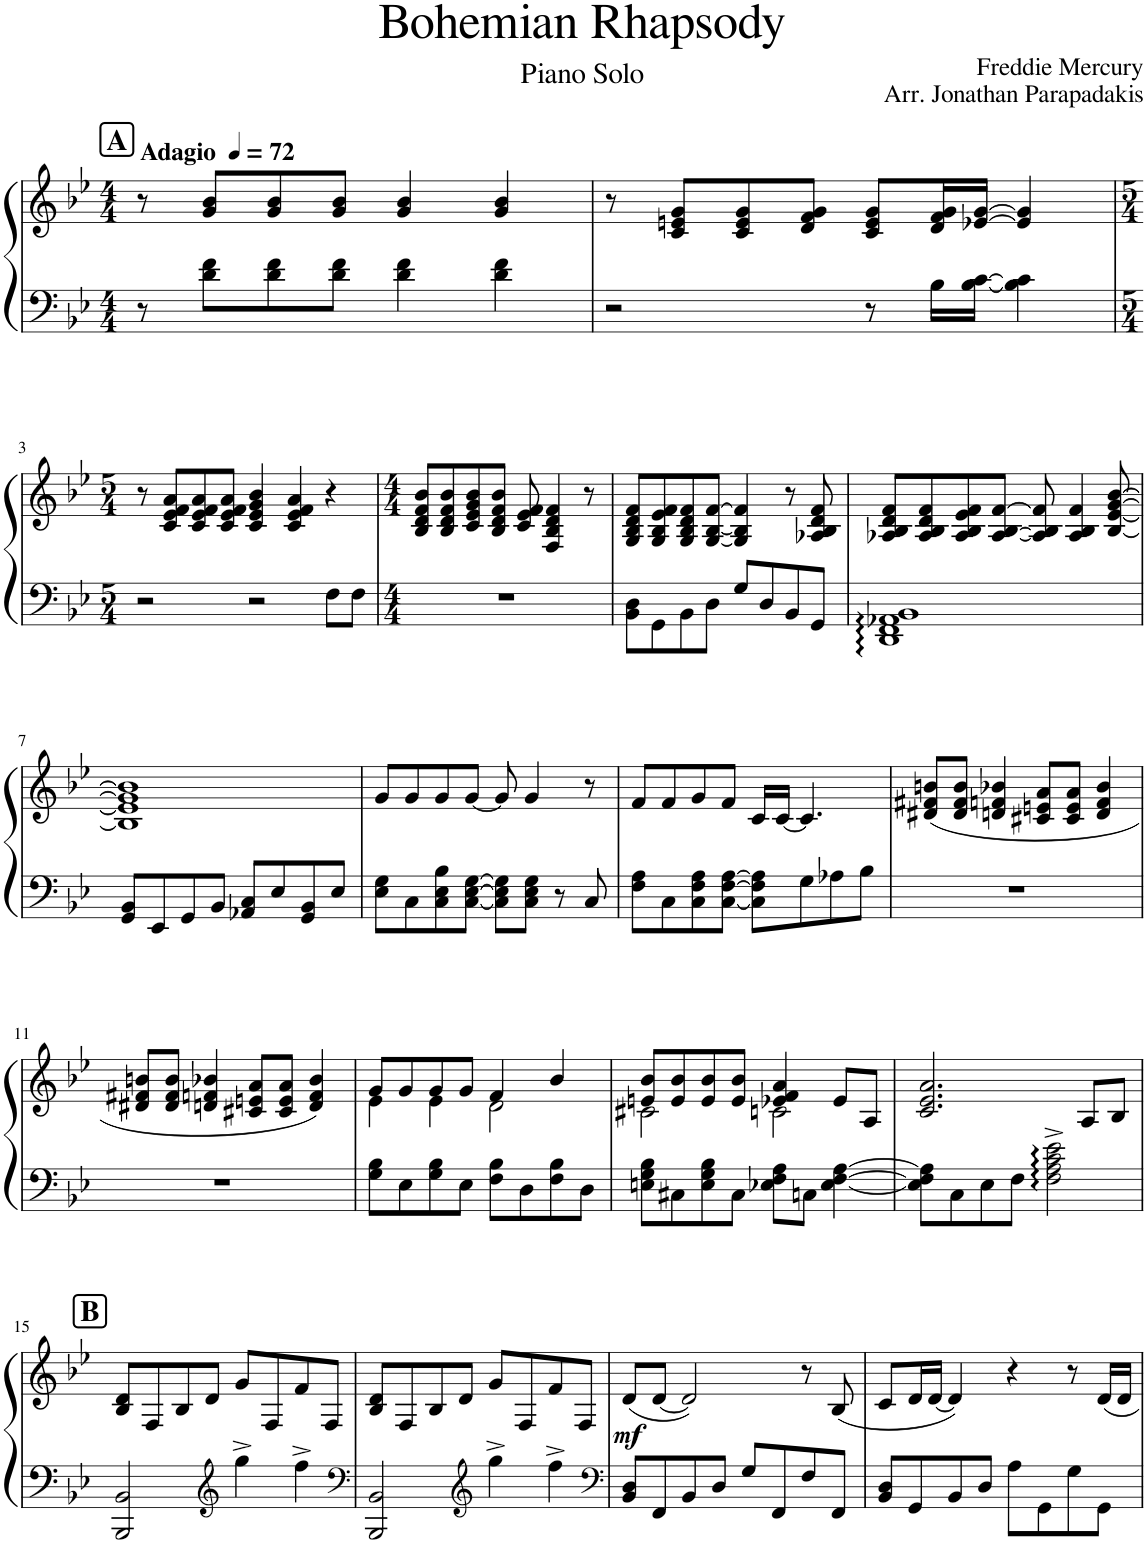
**kern	**kern	**dynam
*part1	*part1	*part1
*staff2	*staff1	*staff1/2
*I"Piano	*	*
*I'Pno.	*	*
*clefF4	*clefG2	*
*k[b-e-]	*k[b-e-]	*
*M4/4	*M4/4	*
*MM72	*MM72	*
!!LO:REH:place=s1:a:B:cj:fs=14:t=A
=1	=1	=1
!	!LO:TX:a:B:t=Adagio	!
8r	8r	.
8d\ 8f\L	8g/ 8b-/L	.
8d\ 8f\	8g/ 8b-/	.
8d\ 8f\J	8g/ 8b-/J	.
4d\ 4f\	4g/ 4b-/	.
4d\ 4f\	4g/ 4b-/	.
=2	=2	=2
2r	8r	.
.	8c/ 8en/ 8g/L	.
.	8c/ 8e/ 8g/	.
.	8d/ 8f/ 8g/J	.
8r	8c/ 8e/ 8g/L	.
16B-\LL	16d/ 16f/ 16g/L	.
[16B-\ [16c\JJ	[>16e-X/ [16g/JJ	.
4B-\] 4c\]	4e-/] 4g/]	.
!!LO:LB:g=z
=3	=3	=3
*M5/4	*M5/4	*
2r	8r	.
.	8c/ 8e-/ 8f/ 8a/L	.
.	8c/ 8e-/ 8f/ 8a/	.
.	8c/ 8e-/ 8f/ 8a/J	.
2r	4c/ 4e-/ 4g/ 4b-/	.
.	4c/ 4e-/ 4f/ 4a/	.
8F\L	4r	.
8F\J	.	.
=4	=4	=4
*M4/4	*M4/4	*
1r	8B-/ 8d/ 8f/ 8b-/L	.
.	8B-/ 8d/ 8f/ 8b-/	.
.	8c/ 8e-/ 8g/ 8b-/	.
.	8B-/ 8d/ 8f/ 8b-/J	.
.	8c/ 8e-/ 8f/	.
.	4F/ 4B-/ 4d/ 4f/	.
.	8r	.
=5	=5	=5
8BB-\ 8D\L	8G/ 8B-/ 8d/ 8f/L	.
8GG\	8G/ 8B-/ 8e-/ 8f/	.
8BB-\	8G/ 8B-/ 8d/ 8f/	.
8D\J	[8G/ [8B-/ [8f/J	.
8G/L	4G/] 4B-/] 4f/]	.
8D/	.	.
8BB-/	8r	.
8GG/J	8A-X/ 8B-/ 8d/ 8f/	.
=6	=6	=6
1DD 1FF 1AA-X 1BB-	8A-X/ 8B-/ 8d/ 8f/L	.
.	8A-/ 8B-/ 8d/ 8f/	.
.	8A-/ 8B-/ 8e-/ 8f/	.
.	[8A-/ [8B-/ [8f/J	.
.	8A-/] 8B-/] 8f/]	.
.	4A-/ 4B-/ 4f/	.
.	[8B-/ [8e-/ [8g/ [8b-/	.
!!LO:LB:g=z
=7	=7	=7
8GG/ 8BB-/L	1B-] 1e-] 1g] 1b-]	.
8EE-/	.	.
8GG/	.	.
8BB-/J	.	.
8AA-X/ 8C/L	.	.
8E-/	.	.
8GG/ 8BB-/	.	.
8E-/J	.	.
=8	=8	=8
8E-\ 8G\L	8g/L	.
8C\	8g/	.
8C\ 8E-\ 8B-\	8g/	.
[8C\ [8E-\ [8G\J	[8g/J	.
8C\] 8E-\] 8G\]L	8g/]	.
8C\ 8E-\ 8G\J	4g/	.
8r	.	.
8C/	8r	.
=9	=9	=9
8F\ 8A\L	8f/L	.
8C\	8f/	.
8C\ 8F\ 8A\	8g/	.
[8C\ [8F\ [8A\J	8f/J	.
8C\] 8F\] 8A\]L	16c/LL	.
.	[16c/JJ	.
8G\	4.c/]	.
8A-X\	.	.
8B-\J	.	.
=10	=10	=10
1r	(8d#X/ 8f#X/ 8bn/L	.
.	8d#/ 8f#/ 8b/J	.
.	4dn/ 4fn/ 4b-X/	.
.	8c#X/ 8en/ 8a/L	.
.	8c#/ 8e/ 8a/J	.
.	4d/ 4f/ 4b-/	.
!!LO:LB:g=z
=11	=11	=11
1r	8d#X/ 8f#X/ 8bn/L	.
.	8d#/ 8f#/ 8b/J	.
.	4dn/ 4fn/ 4b-X/	.
.	8c#X/ 8en/ 8a/L	.
.	8c#/ 8e/ 8a/J	.
.	4d/ 4f/ 4b-/)	.
=12	=12	=12
*	*^	*
8G\ 8B-\L	8g/L	4e-\	.
8E-\	8g/	.	.
8G\ 8B-\	8g/	4e-\	.
8E-\J	8g/J	.	.
8F\ 8B-\L	4f/	2d\	.
8D\	.	.	.
8F\ 8B-\	4b-/	.	.
8D\J	.	.	.
=13	=13	=13	=13
8En\ 8G\ 8B-\L	8en/ 8b-/L	2c#X\	.
8C#X\	8e/ 8b-/	.	.
8E\ 8G\ 8B-\	8e/ 8b-/	.	.
8C#\J	8e/ 8b-/J	.	.
8E-X\ 8F\ 8A\L	4e-X/ 4f/ 4a/	2cn\	.
8Cn\J	.	.	.
[4E-\ [4F\ [4A\	8e-/L	.	.
.	8A/J	.	.
*	*v	*v	*
=14	=14	=14
8E-\] 8F\] 8A\]L	2.c/ 2.e-/ 2.a/	.
8C\	.	.
8E-\	.	.
8F\J	.	.
2F\^ 2A\^ 2c\^ 2e-\^	.	.
.	8A/L	.
.	8B-/J	.
!!LO:LB:g=z
!!LO:REH:place=s1:a:B:cj:fs=14:t=B
=15	=15	=15
2BBB-/ 2BB-/	8B-/ 8d/L	.
.	8F/	.
.	8B-/	.
.	8d/J	.
*clefG2	*	*
4gg^\	8g/L	.
.	8F/	.
4ff^\	8f/	.
.	8F/J	.
=16	=16	=16
*clefF4	*	*
2BBB-/ 2BB-/	8B-/ 8d/L	.
.	8F/	.
.	8B-/	.
.	8d/J	.
*clefG2	*	*
4gg^\	8g/L	.
.	8F/	.
4ff^\	8f/	.
.	8F/J	.
=17	=17	=17
*clefF4	*	*
!	!	!LO:DY:b
8BB-/ 8D/L	(8d/L	mf
8FF/	[8d/J	.
8BB-/	2d/])	.
8D/J	.	.
8G/L	.	.
8FF/	.	.
8F/	8r	.
8FF/J	(8B-/	.
=18	=18	=18
8BB-/ 8D/L	8c/L	.
8GG/	16d/L	.
.	[16d/JJ	.
8BB-/	4d/])	.
8D/J	.	.
8A\L	4r	.
8GG\	.	.
8G\	8r	.
8GG\J	16d/LL	.
.	16d/JJ	.
=	=	=
*-	*-	*-
